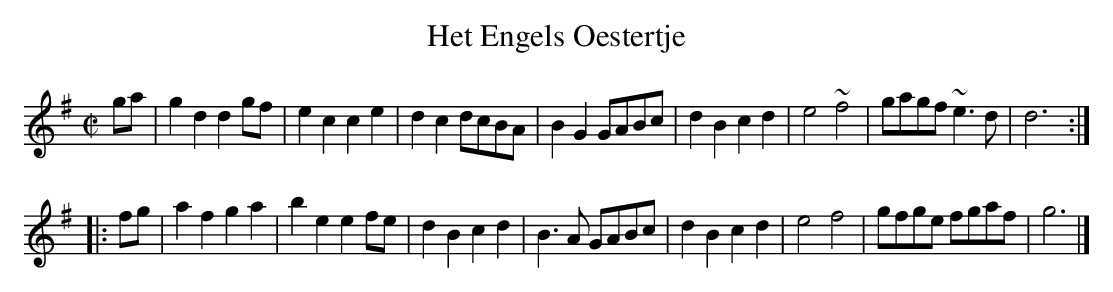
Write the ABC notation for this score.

X:1
T:Het Engels Oestertje
M:C|
K:Gmaj
ga|g2d2d2gf|e2c2c2e2|d2c2dcBA|B2G2GABc|d2B2c2d2|e4~f4|gagf~e3d|d6:|
|:fg|a2f2g2a2|b2e2e2fe|d2B2c2d2|B3A GABc|d2B2c2d2|e4f4|gfge fgaf|g6|]
